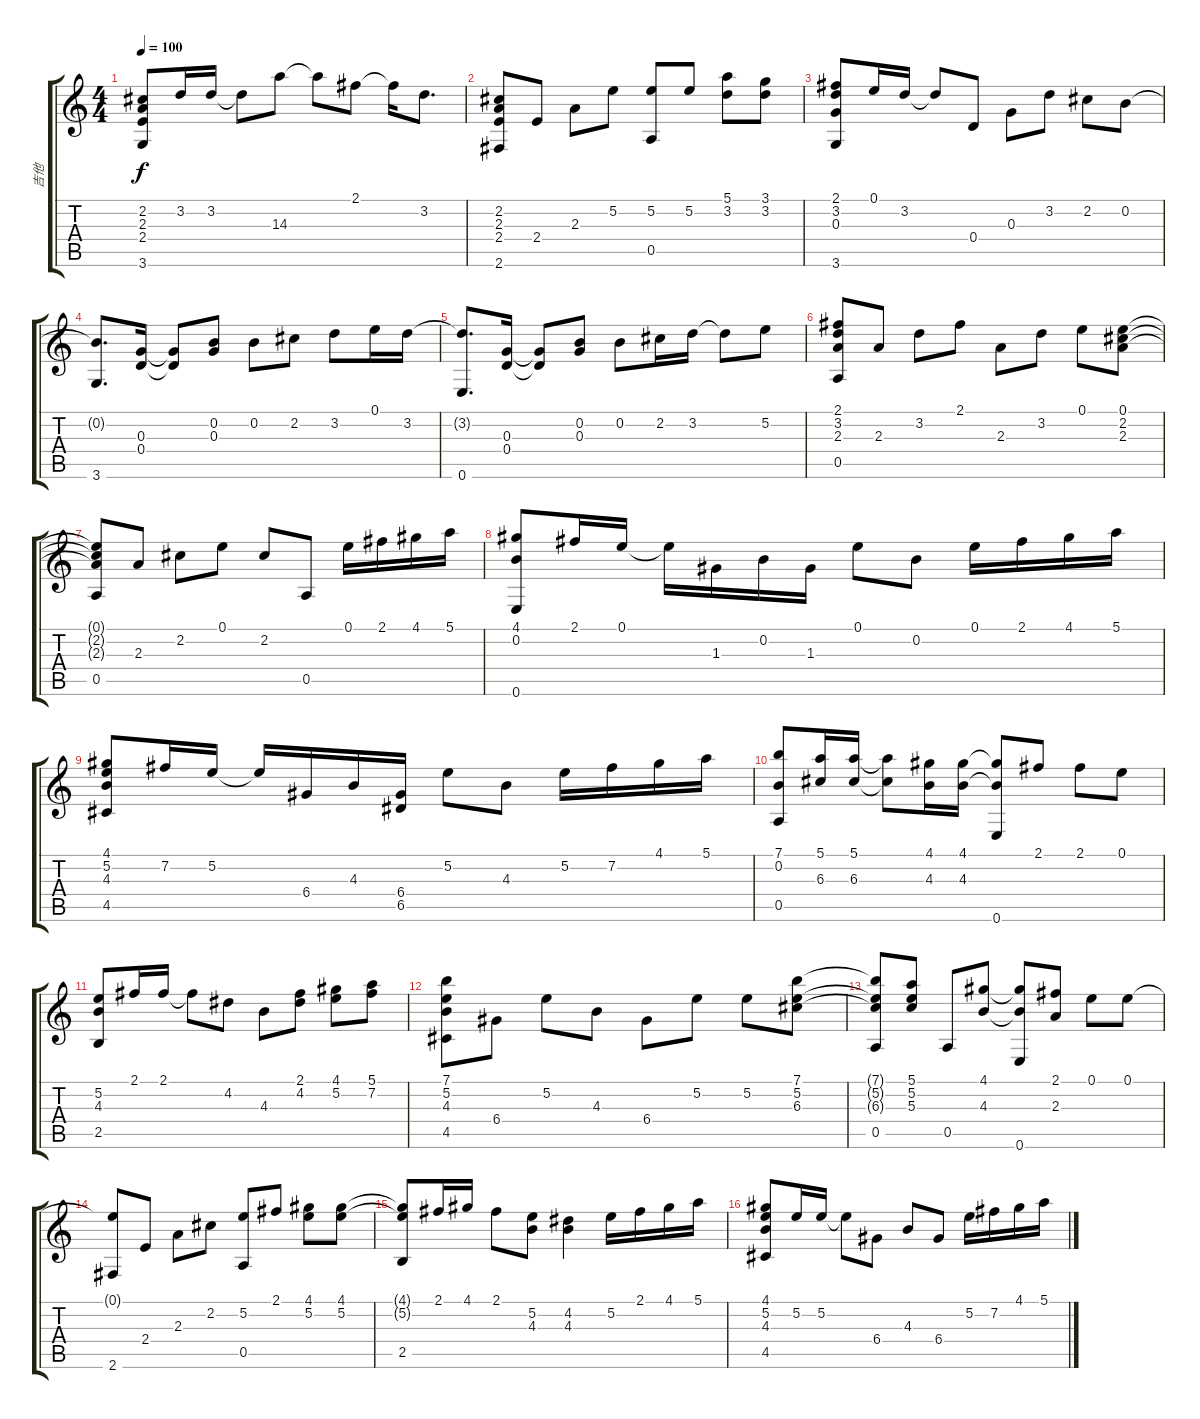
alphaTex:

\track ("吉他" "吉他") {instrument electricbasspick}
\staff {score tabs}
\tuning (E4 B3 G3 D3 A2 E2) {hide}
\ts (4 4)
\tempo 100
\clef g2
\ks c
(2.2 2.3 2.4 3.6).8{dy f} 3.2.16 3.2.16 3.2{t}.8 14.3.8 14.3{t}.8 2.1.8 2.1{t}.16 3.2.8{d} |
(2.2 2.3 2.4 2.6).8 2.4.8 2.3.8 5.2.8 (5.2 0.5).8 5.2.8 (5.1 3.2).8 (3.1 3.2).8 |
(2.1 3.2 0.3 3.6).8 0.1.16 3.2.16 3.2{t}.8 0.4.8 0.3.8 3.2.8 2.2.8 0.2.8 |
(0.2{t} 3.6).8{d} (0.3 0.4).16 (0.3{t} 0.4{t}).8 (0.2 0.3).8 0.2.8 2.2.8 3.2.8 0.1.16 3.2.16 |
(3.2{t} 0.6).8{d} (0.3 0.4).16 (0.3{t} 0.4{t}).8 (0.2 0.3).8 0.2.8 2.2.16 3.2.16 3.2{t}.8 5.2.8 |
(2.1 3.2 2.3 0.5).8 2.3.8 3.2.8 2.1.8 2.3.8 3.2.8 0.1.8 (0.1 2.2 2.3).8 |
(0.1{t} 2.2{t} 2.3{t} 0.5).8 2.3.8 2.2.8 0.1.8 2.2.8 0.5.8 0.1.16 2.1.16 4.1.16 5.1.16 |
(4.1 0.2 0.6).8 2.1.16 0.1.16 0.1{t}.16 1.3.16 0.2.16 1.3.16 0.1.8 0.2.8 0.1.16 2.1.16 4.1.16 5.1.16 |
(4.1 5.2 4.3 4.5).8 7.2.16 5.2.16 5.2{t}.16 6.4.16 4.3.16 (6.4 6.5).16 5.2.8 4.3.8 5.2.16 7.2.16 4.1.16 5.1.16 |
(7.1 0.2 0.5).8 (5.1 6.3).16 (5.1 6.3).16 (5.1{t} 6.3{t}).8 (4.1 4.3).16 (4.1 4.3).16 (4.1{t} 4.3{t} 0.6).8 2.1.8 2.1.8 0.1.8 |
(5.2 4.3 2.5).8 2.1.16 2.1.16 2.1{t}.8 4.2.8 4.3.8 (2.1 4.2).8 (4.1 5.2).8 (5.1 7.2).8 |
(7.1 5.2 4.3 4.5).8 6.4.8 5.2.8 4.3.8 6.4.8 5.2.8 5.2.8 (7.1 5.2 6.3).8 |
(7.1{t} 5.2{t} 6.3{t} 0.5).8 (5.1 5.2 5.3).8 0.5.8 (4.1 4.3).8 (4.1{t} 4.3{t} 0.6).8 (2.1 2.3).8 0.1.8 0.1.8 |
(0.1{t} 2.6).8 2.4.8 2.3.8 2.2.8 (5.2 0.5).8 2.1.8 (4.1 5.2).8 (4.1 5.2).8 |
(4.1{t} 5.2{t} 2.5).8 2.1.16 4.1.16 2.1.8 (5.2 4.3).8 (4.2 4.3).4 5.2.16 2.1.16 4.1.16 5.1.16 |
(4.1 5.2 4.3 4.5).8 5.2.16 5.2.16 5.2{t}.8 6.4.8 4.3.8 6.4.8 5.2.16 7.2.16 4.1.16 5.1.16
